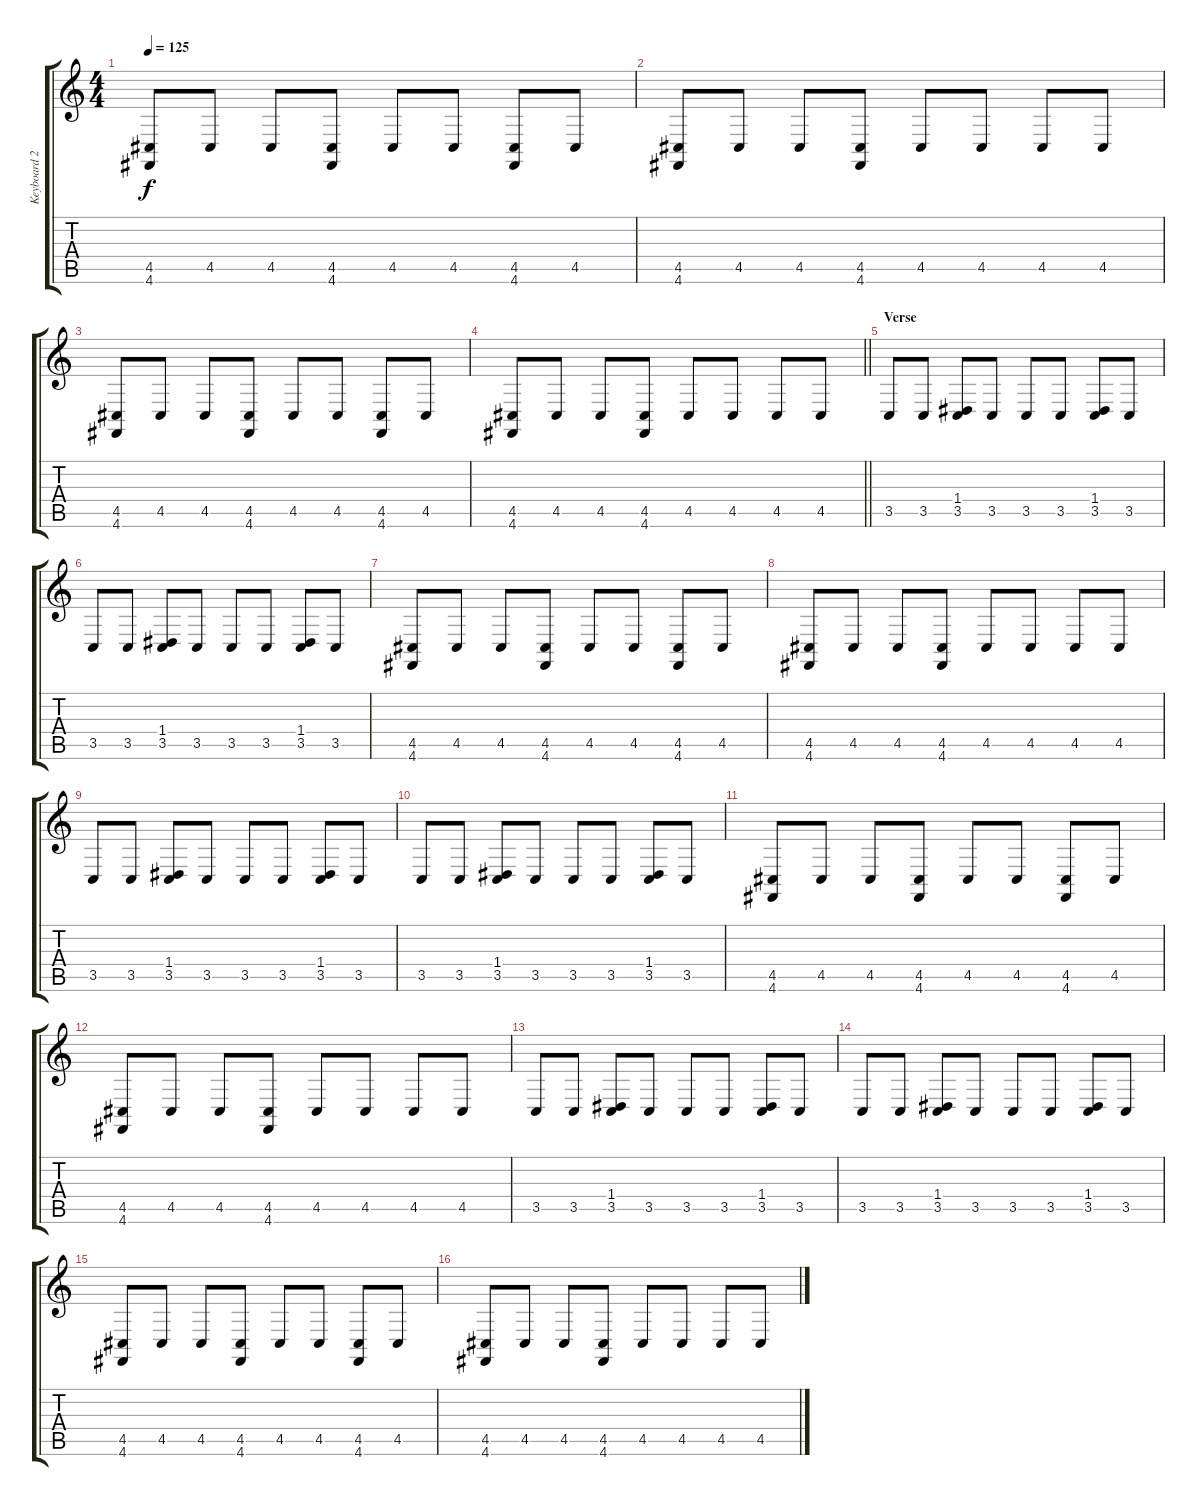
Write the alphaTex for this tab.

\track ("Keyboard 2" "Keyboard 2") {instrument fx1rain}
\staff {score tabs}
\tuning (E4 B3 G3 D3 A2 D2) {hide}
\ts (4 4)
\tempo 125
\clef g2
\ks c
(4.5 4.6).8{dy f} 4.5.8 4.5.8 (4.5 4.6).8 4.5.8 4.5.8 (4.5 4.6).8 4.5.8 |
(4.5 4.6).8 4.5.8 4.5.8 (4.5 4.6).8 4.5.8 4.5.8 4.5.8 4.5.8 |
(4.5 4.6).8 4.5.8 4.5.8 (4.5 4.6).8 4.5.8 4.5.8 (4.5 4.6).8 4.5.8 |
\barLineRight lightlight
(4.5 4.6).8 4.5.8 4.5.8 (4.5 4.6).8 4.5.8 4.5.8 4.5.8 4.5.8 |
\section ("" "Verse")
3.5.8 3.5.8 (1.4 3.5).8 3.5.8 3.5.8 3.5.8 (1.4 3.5).8 3.5.8 |
3.5.8 3.5.8 (1.4 3.5).8 3.5.8 3.5.8 3.5.8 (1.4 3.5).8 3.5.8 |
(4.5 4.6).8 4.5.8 4.5.8 (4.5 4.6).8 4.5.8 4.5.8 (4.5 4.6).8 4.5.8 |
(4.5 4.6).8 4.5.8 4.5.8 (4.5 4.6).8 4.5.8 4.5.8 4.5.8 4.5.8 |
3.5.8 3.5.8 (1.4 3.5).8 3.5.8 3.5.8 3.5.8 (1.4 3.5).8 3.5.8 |
3.5.8 3.5.8 (1.4 3.5).8 3.5.8 3.5.8 3.5.8 (1.4 3.5).8 3.5.8 |
(4.5 4.6).8 4.5.8 4.5.8 (4.5 4.6).8 4.5.8 4.5.8 (4.5 4.6).8 4.5.8 |
(4.5 4.6).8 4.5.8 4.5.8 (4.5 4.6).8 4.5.8 4.5.8 4.5.8 4.5.8 |
3.5.8 3.5.8 (1.4 3.5).8 3.5.8 3.5.8 3.5.8 (1.4 3.5).8 3.5.8 |
3.5.8 3.5.8 (1.4 3.5).8 3.5.8 3.5.8 3.5.8 (1.4 3.5).8 3.5.8 |
(4.5 4.6).8 4.5.8 4.5.8 (4.5 4.6).8 4.5.8 4.5.8 (4.5 4.6).8 4.5.8 |
(4.5 4.6).8 4.5.8 4.5.8 (4.5 4.6).8 4.5.8 4.5.8 4.5.8 4.5.8
